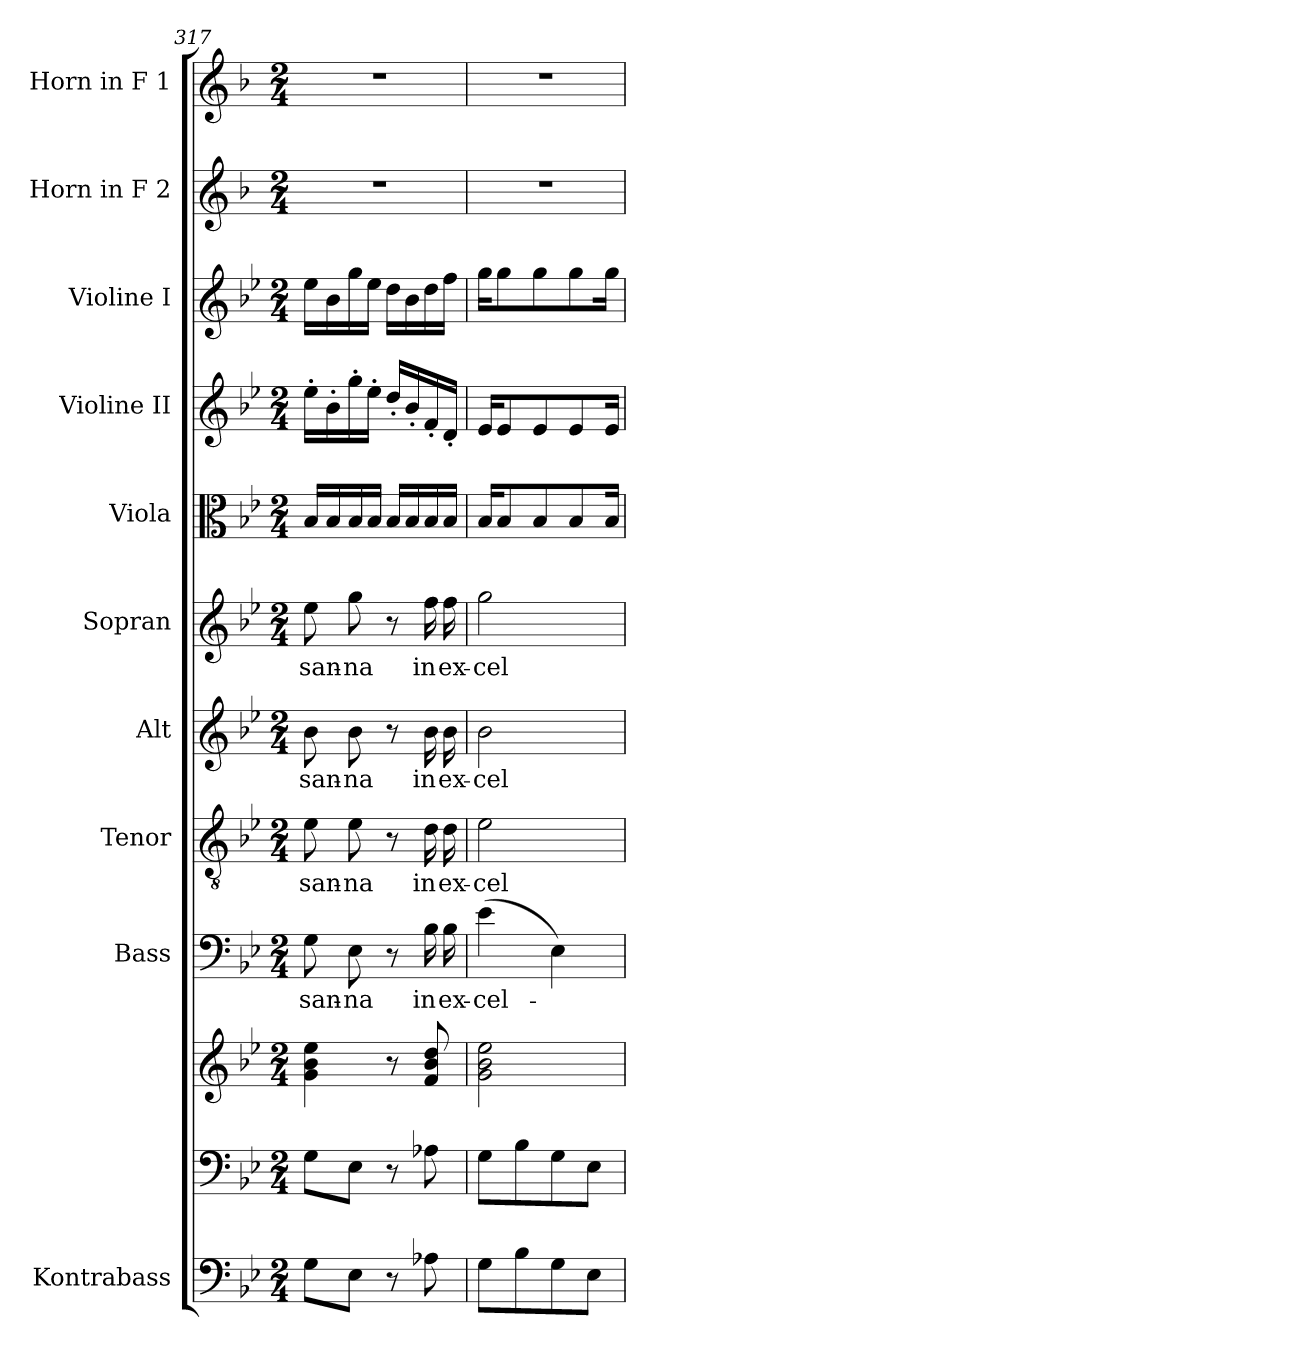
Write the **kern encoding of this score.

**kern	**kern	**kern	**kern	**text	**kern	**text	**kern	**text	**kern	**text	**kern	**kern	**kern	**kern	**kern
*part11	*part10	*part10	*part9	*part9	*part8	*part8	*part7	*part7	*part6	*part6	*part5	*part4	*part3	*part2	*part1
*staff12	*staff11	*staff10	*staff9	*staff9	*staff8	*staff8	*staff7	*staff7	*staff6	*staff6	*staff5	*staff4	*staff3	*staff2	*staff1
*I"Kontrabass	*	*	*I"Bass	*	*I"Tenor	*	*I"Alt	*	*I"Sopran	*	*I"Viola	*I"Violine II	*I"Violine I	*I"Horn in F 2	*I"Horn in F 1
*I'Kb.	*	*	*I'B	*	*I'T	*	*I'A	*	*I'S	*	*I'Vla.	*I'Vl. II	*I'Vl. I	*I'Hrn. 2	*I'Hrn. 1
*clefF4	*clefF4	*clefG2	*clefF4	*	*clefGv2	*	*clefG2	*	*clefG2	*	*clefC3	*clefG2	*clefG2	*clefG2	*clefG2
*ITrd7c12	*	*	*	*	*	*	*	*	*	*	*	*	*	*ITrd4c7	*ITrd4c7
*k[b-e-]	*k[b-e-]	*k[b-e-]	*k[b-e-]	*	*k[b-e-]	*	*k[b-e-]	*	*k[b-e-]	*	*k[b-e-]	*k[b-e-]	*k[b-e-]	*k[b-e-]	*k[b-e-]
*B-:	*B-:	*B-:	*B-:	*	*B-:	*	*B-:	*	*B-:	*	*B-:	*B-:	*B-:	*B-:	*B-:
*M2/4	*M2/4	*M2/4	*M2/4	*	*M2/4	*	*M2/4	*	*M2/4	*	*M2/4	*M2/4	*M2/4	*M2/4	*M2/4
=317	=317	=317	=317	=317	=317	=317	=317	=317	=317	=317	=317	=317	=317	=317	=317
!	!	!	!	!LO:LY:b	!	!LO:LY:b	!	!LO:LY:b	!	!LO:LY:b	!	!	!	!	!
8GG\L	8G\L	4g\ 4b-\ 4ee-\	8G\	-san-	8e-\	-san-	8b-\	-san-	8ee-\	-san-	16B-/LL	16ee-'>\LL	16ee-\LL	2r	2r
.	.	.	.	.	.	.	.	.	.	.	16B-/	16b-'>\	16b-\	.	.
!	!	!	!	!LO:LY:b	!	!LO:LY:b	!	!LO:LY:b	!	!LO:LY:b	!	!	!	!	!
8EE-\J	8E-\J	.	8E-\	-na	8e-\	-na	8b-\	-na	8gg\	-na	16B-/	16gg'>\	16gg\	.	.
.	.	.	.	.	.	.	.	.	.	.	16B-/JJ	16ee-'>\JJ	16ee-\JJ	.	.
8r	8r	8r	8r	.	8r	.	8r	.	8r	.	16B-/LL	16dd'</LL	16dd\LL	.	.
.	.	.	.	.	.	.	.	.	.	.	16B-/	16b-'</	16b-\	.	.
!	!	!	!	!LO:LY:b	!	!LO:LY:b	!	!LO:LY:b	!	!LO:LY:b	!	!	!	!	!
8AA-X\	8A-X\	8f/ 8b-/ 8dd/	16B-\	in	16d\	in	16b-\	in	16ff\	in	16B-/	16f'</	16dd\	.	.
!	!	!	!	!LO:LY:b	!	!LO:LY:b	!	!LO:LY:b	!	!LO:LY:b	!	!	!	!	!
.	.	.	16B-\	ex-	16d\	ex-	16b-\	ex-	16ff\	ex-	16B-/JJ	16d'</JJ	16ff\JJ	.	.
=318	=318	=318	=318	=318	=318	=318	=318	=318	=318	=318	=318	=318	=318	=318	=318
!	!	!	!	!LO:LY:b	!	!LO:LY:b	!	!LO:LY:b	!	!LO:LY:b	!	!	!	!	!
8GG\L	8G\L	2g\ 2b-\ 2ee-\	(>4e-\	-cel-	2e-\	-cel-	2b-\	-cel-	2gg\	-cel-	16B-/KL	16e-/KL	16gg\KL	2r	2r
.	.	.	.	.	.	.	.	.	.	.	8B-/	8e-/	8gg\	.	.
8BB-\	8B-\	.	.	.	.	.	.	.	.	.	.	.	.	.	.
.	.	.	.	.	.	.	.	.	.	.	8B-/	8e-/	8gg\	.	.
8GG\	8G\	.	4E-\)	.	.	.	.	.	.	.	.	.	.	.	.
.	.	.	.	.	.	.	.	.	.	.	8B-/	8e-/	8gg\	.	.
8EE-\J	8E-\J	.	.	.	.	.	.	.	.	.	.	.	.	.	.
.	.	.	.	.	.	.	.	.	.	.	16B-/Jk	16e-/Jk	16gg\Jk	.	.
=	=	=	=	=	=	=	=	=	=	=	=	=	=	=	=
*-	*-	*-	*-	*-	*-	*-	*-	*-	*-	*-	*-	*-	*-	*-	*-
